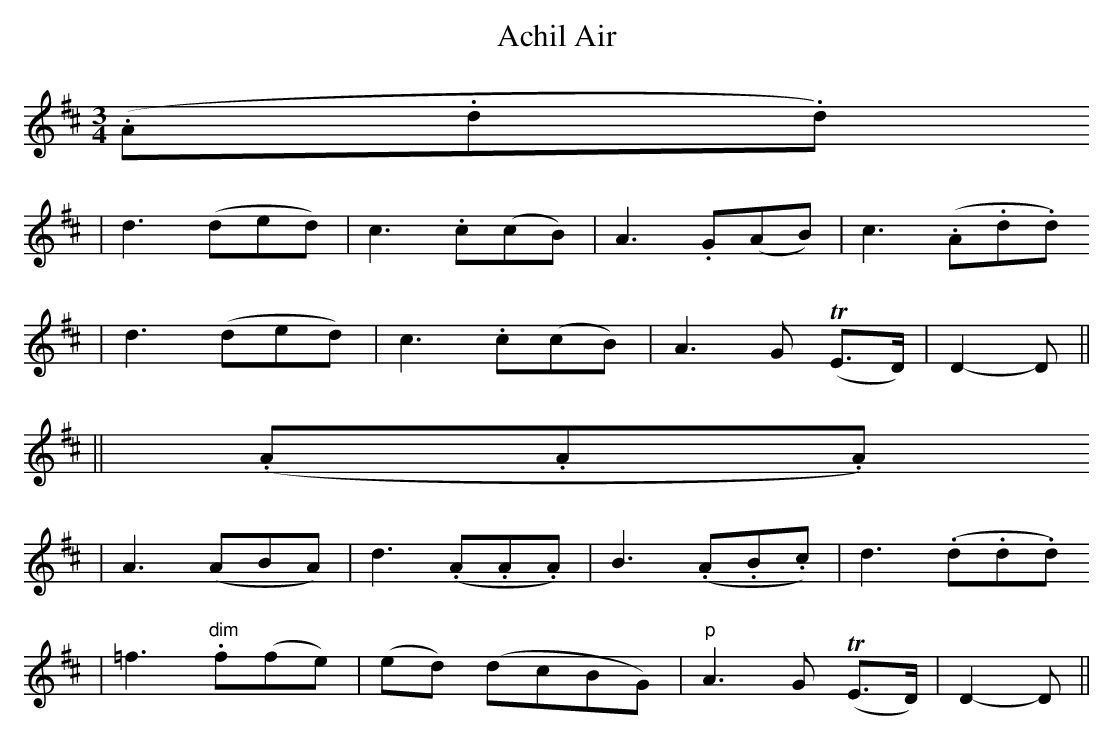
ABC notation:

X:1
T: Achil Air
M: 3/4
L: 1/8
K: D
(.A.d.d)
| ">"d3 (ded) | ">"c3 .c(cB) | ">"A3 .G(AB) | ">"c3 (.A.d.d)
| ">"d3 (ded) | ">"c3 .c(cB) | A3 G (TE>D) | D2- D ||
|| (.A.A.A)
| ">"A3 (ABA) | ">"d3 (.A.A.A) | ">"B3 (.A.B.c) | ">"d3 (.d.d.d)
| =f3 "dim".f(fe) | (ed) (dcBG) | "p"A3 G (TE>D) | D2- D ||
